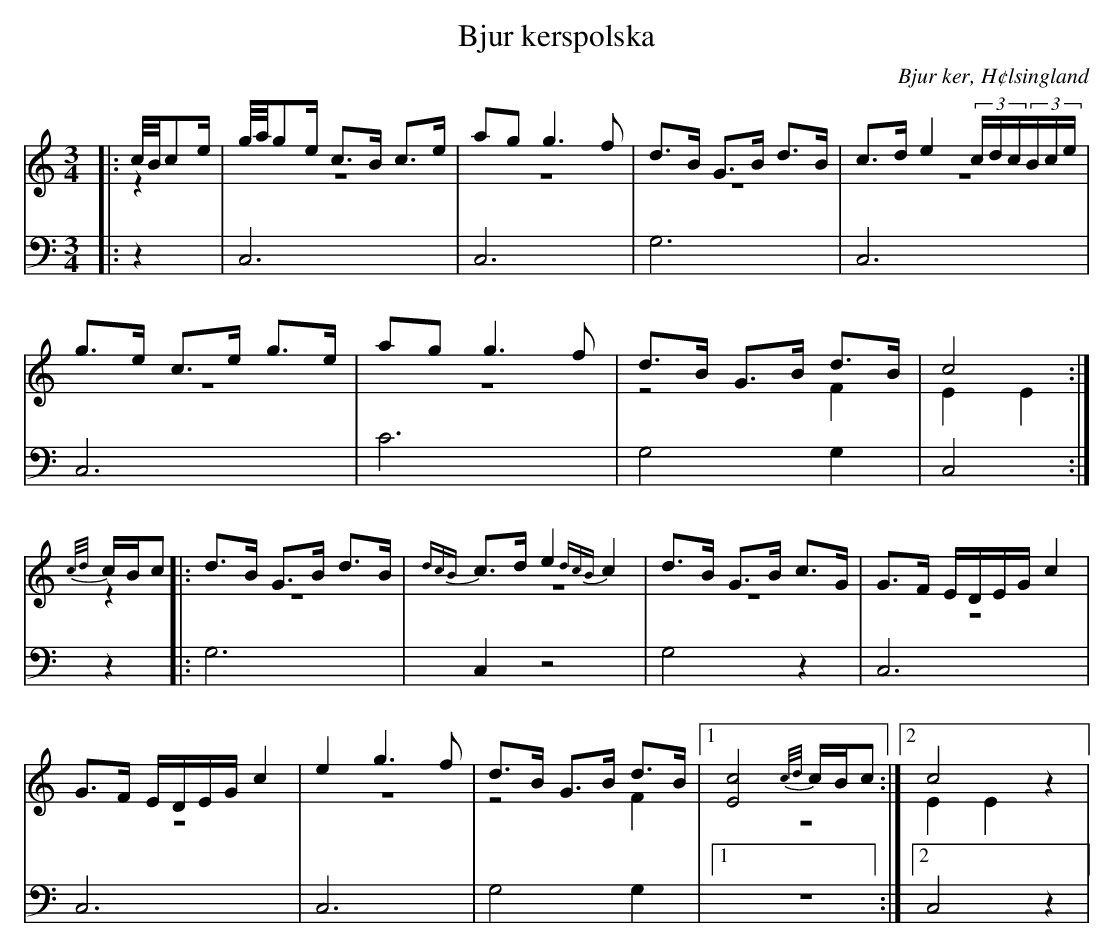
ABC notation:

X:1
T: Bjur kerspolska
O: Bjur ker, H¢lsingland
M: 3/4
L: 1/8
K: C
V:1
V:2 merge
V:3
V:4 merge
V:1
|:c//B//ce/|g//a//ge/ c>B c>e|ag g3 f|d>B G>B d>B|c>d e2 (3c/d/c/(3B/c/e/|
g>e c>e g>e|ag g3 f|d>B G>B d>B|c4:|
{c/d/}c/B/c |:d>B G>B d>B|{dcB}c>d e2 {dcB}c2|d>B G>B c>G|G>F E/D/E/G/ c2|
G>F E/D/E/G/ c2|e2 g3 f|d>B G>B d>B|1 [E4c4] {c/d/}c/B/c:|2 c4 z2|
V:2
|:z2|z6|z6|z6|z6|
z6|z6|z4 F2|E2 E2:|
z2|:z6|z6|z6|z6|
 z6|z6|z4 F2|1 z6:|2 E2 E2 z2|
V:3 clef=bass
|:z2|C,6|C,6|G,6|C,6|
C,6|C6|G,4 G,2|C,4:|
z2|:G,6|C,2 z4|G,4 z2|C,6|
 C,6|C,6|G,4 G,2|1 z6:|2 C,4 z2|
